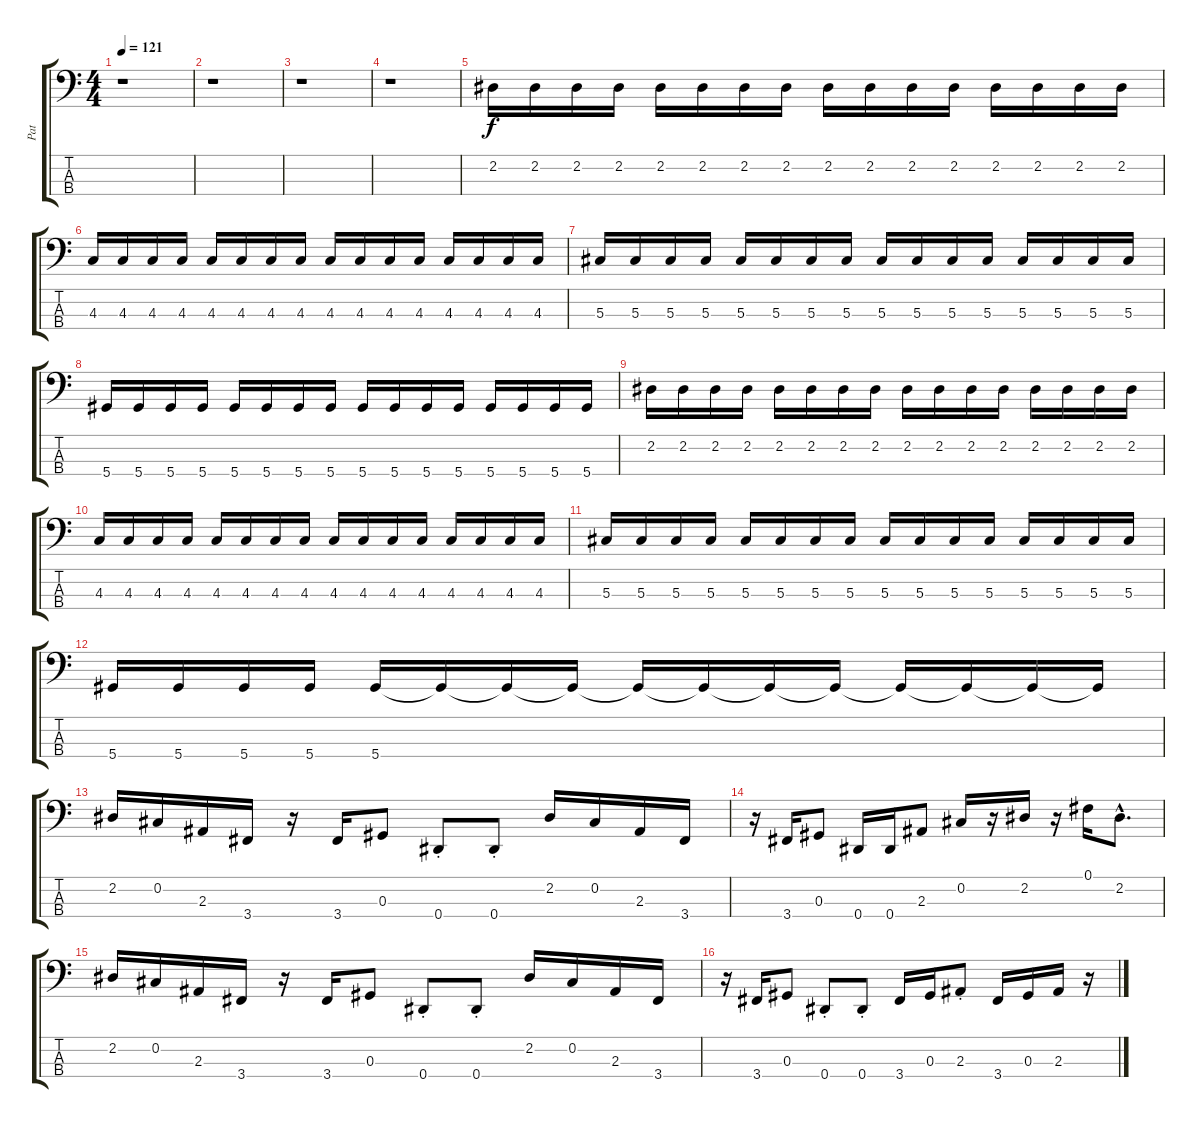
\track ("Pat" "Pat") {instrument electricbasspick}
\staff {score tabs}
\tuning (Gb2 Db2 Ab1 Eb1) {hide}
\ts (4 4)
\tempo 121
\clef f4
\ks c
r.1{dy f} |
r.1 |
r.1 |
r.1 |
2.2.16 2.2.16 2.2.16 2.2.16 2.2.16 2.2.16 2.2.16 2.2.16 2.2.16 2.2.16 2.2.16 2.2.16 2.2.16 2.2.16 2.2.16 2.2.16 |
4.3.16 4.3.16 4.3.16 4.3.16 4.3.16 4.3.16 4.3.16 4.3.16 4.3.16 4.3.16 4.3.16 4.3.16 4.3.16 4.3.16 4.3.16 4.3.16 |
5.3.16 5.3.16 5.3.16 5.3.16 5.3.16 5.3.16 5.3.16 5.3.16 5.3.16 5.3.16 5.3.16 5.3.16 5.3.16 5.3.16 5.3.16 5.3.16 |
5.4.16 5.4.16 5.4.16 5.4.16 5.4.16 5.4.16 5.4.16 5.4.16 5.4.16 5.4.16 5.4.16 5.4.16 5.4.16 5.4.16 5.4.16 5.4.16 |
2.2.16 2.2.16 2.2.16 2.2.16 2.2.16 2.2.16 2.2.16 2.2.16 2.2.16 2.2.16 2.2.16 2.2.16 2.2.16 2.2.16 2.2.16 2.2.16 |
4.3.16 4.3.16 4.3.16 4.3.16 4.3.16 4.3.16 4.3.16 4.3.16 4.3.16 4.3.16 4.3.16 4.3.16 4.3.16 4.3.16 4.3.16 4.3.16 |
5.3.16 5.3.16 5.3.16 5.3.16 5.3.16 5.3.16 5.3.16 5.3.16 5.3.16 5.3.16 5.3.16 5.3.16 5.3.16 5.3.16 5.3.16 5.3.16 |
5.4.16 5.4.16 5.4.16 5.4.16 5.4.16 5.4{t}.16 5.4{t}.16 5.4{t}.16 5.4{t}.16 5.4{t}.16 5.4{t}.16 5.4{t}.16 5.4{t}.16 5.4{t}.16 5.4{t}.16 5.4{t}.16 |
2.2.16{instrument electricbasspick} 0.2.16 2.3.16 3.4.16 r.16 3.4.16 0.3.8 0.4{st}.8 0.4{st}.8 2.2.16 0.2.16 2.3.16 3.4.16 |
r.16 3.4.16 0.3.8 0.4.16 0.4.16 2.3.8 0.2.16 r.16 2.2.16 r.16 0.1.16 2.2{hac}.8{d} |
2.2.16 0.2.16 2.3.16 3.4.16 r.16 3.4.16 0.3.8 0.4{st}.8 0.4{st}.8 2.2.16 0.2.16 2.3.16 3.4.16 |
r.16 3.4.16 0.3.8 0.4{st}.8 0.4{st}.8 3.4.16 0.3.16 2.3{st}.8 3.4.16 0.3.16 2.3.16 r.16
